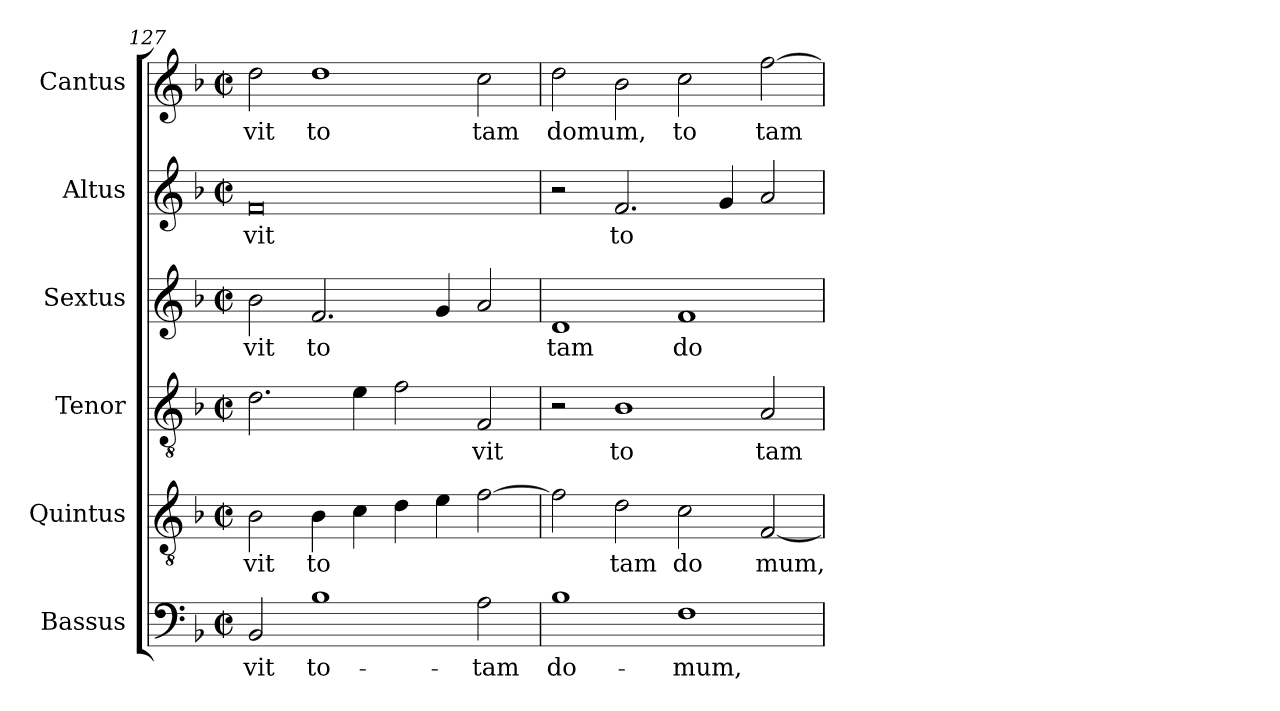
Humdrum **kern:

**kern	**text	**kern	**text	**kern	**text	**kern	**text	**kern	**text	**kern	**text
*part6	*part6	*part5	*part5	*part4	*part4	*part3	*part3	*part2	*part2	*part1	*part1
*staff6	*staff6	*staff5	*staff5	*staff4	*staff4	*staff3	*staff3	*staff2	*staff2	*staff1	*staff1
*I"Bassus	*	*I"Quintus	*	*I"Tenor	*	*I"Sextus	*	*I"Altus	*	*I"Cantus	*
*clefF4	*	*clefGv2	*	*clefGv2	*	*clefG2	*	*clefG2	*	*clefG2	*
*k[b-]	*	*k[b-]	*	*k[b-]	*	*k[b-]	*	*k[b-]	*	*k[b-]	*
*F:	*	*F:	*	*F:	*	*F:	*	*F:	*	*F:	*
*M2/2	*	*M2/2	*	*M2/2	*	*M2/2	*	*M2/2	*	*M2/2	*
*met(c|)	*	*met(c|)	*	*met(c|)	*	*met(c|)	*	*met(c|)	*	*met(c|)	*
=127	=127	=127	=127	=127	=127	=127	=127	=127	=127	=127	=127
!	!LO:LY:b:cj	!	!LO:LY:b:cj	!	!	!	!LO:LY:b:cj	!	!LO:LY:b:cj	!	!LO:LY:b:cj
2BB-/	-vit	2B-\	vit	2.d\	.	2b-\	vit	0f	vit	2dd\	vit
!	!LO:LY:b:cj	!	!LO:LY:b:cj	!	!	!	!LO:LY:b:cj	!	!	!	!LO:LY:b:cj
1B-	to-	4B-\	to	.	.	2.f/	to	.	.	1dd	to
.	.	4c\	.	4e\	.	.	.	.	.	.	.
.	.	4d\	.	2f\	.	.	.	.	.	.	.
.	.	4e\	.	.	.	4g/	.	.	.	.	.
!	!LO:LY:b:cj	!	!	!	!LO:LY:b:cj	!	!	!	!	!	!LO:LY:b:cj
2A\	-tam	[>2f\	.	2F/	vit	2a/	.	.	.	2cc\	tam
=128	=128	=128	=128	=128	=128	=128	=128	=128	=128	=128	=128
!	!LO:LY:b:cj	!	!	!	!	!	!LO:LY:b:cj	!	!	!	!LO:LY:b
1B-	do-	2f\]	.	2r	.	1d	tam	2r	.	2dd\	domum,
!	!	!	!LO:LY:b:cj	!	!LO:LY:b:cj	!	!	!	!LO:LY:b:cj	!	!
.	.	2d\	tam	1B-	to	.	.	2.f/	to	2b-\	.
!	!LO:LY:b:cj	!	!LO:LY:b:cj	!	!	!	!LO:LY:b:cj	!	!	!	!LO:LY:b:cj
1F	-mum,	2c\	do	.	.	1f	do	.	.	2cc\	to
.	.	.	.	.	.	.	.	4g/	.	.	.
!	!	!	!LO:LY:b	!	!LO:LY:b:cj	!	!	!	!	!	!LO:LY:b
.	.	[<2F/	mum,	2A/	tam	.	.	2a/	.	[>2ff\	tam
=	=	=	=	=	=	=	=	=	=	=	=
*-	*-	*-	*-	*-	*-	*-	*-	*-	*-	*-	*-
